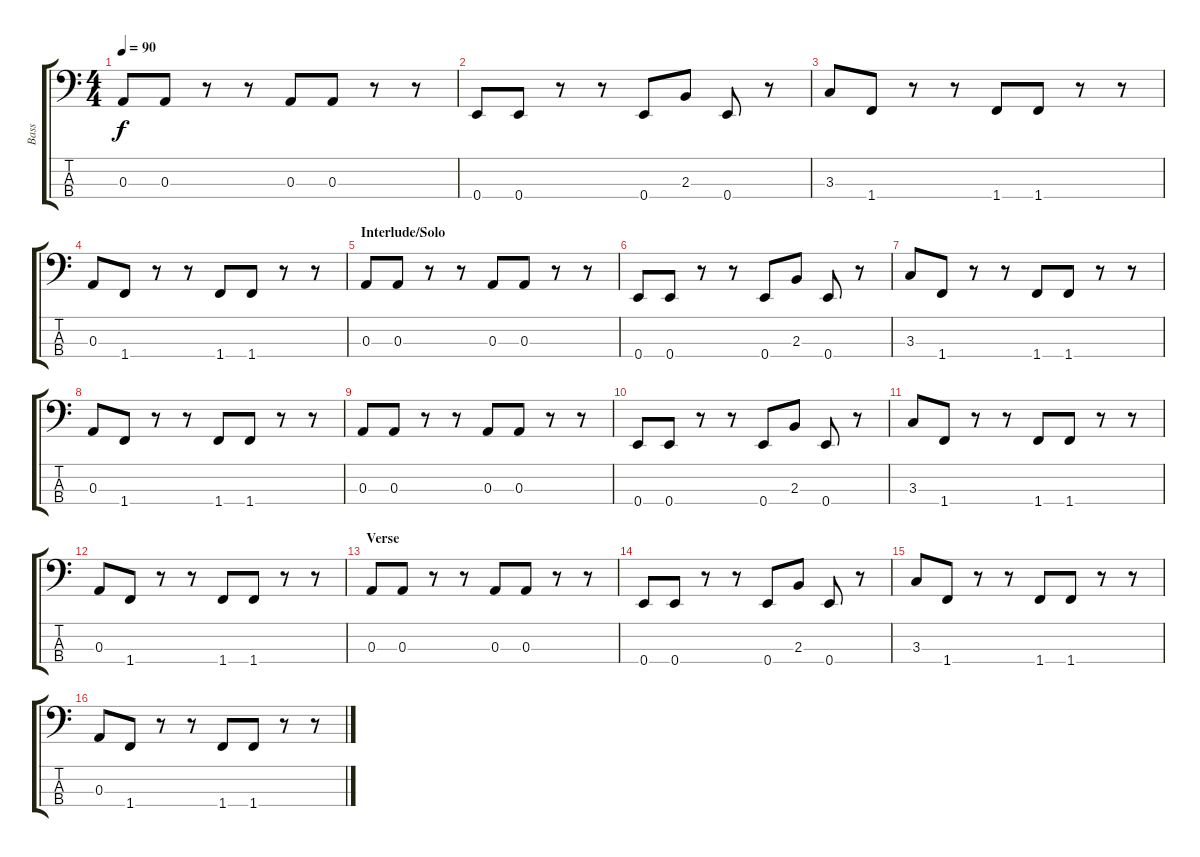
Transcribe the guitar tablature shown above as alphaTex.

\track ("Bass" "Bass") {instrument electricbassfinger}
\staff {score tabs}
\tuning (G2 D2 A1 E1) {hide}
\ts (4 4)
\tempo 90
\clef f4
\ks c
0.3.8{dy f} 0.3.8 r.8 r.8 0.3.8 0.3.8 r.8 r.8 |
0.4.8 0.4.8 r.8 r.8 0.4.8 2.3.8 0.4.8 r.8 |
3.3.8 1.4.8 r.8 r.8 1.4.8 1.4.8 r.8 r.8 |
0.3.8 1.4.8 r.8 r.8 1.4.8 1.4.8 r.8 r.8 |
\section ("" "Interlude/Solo")
0.3.8 0.3.8 r.8 r.8 0.3.8 0.3.8 r.8 r.8 |
0.4.8 0.4.8 r.8 r.8 0.4.8 2.3.8 0.4.8 r.8 |
3.3.8 1.4.8 r.8 r.8 1.4.8 1.4.8 r.8 r.8 |
0.3.8 1.4.8 r.8 r.8 1.4.8 1.4.8 r.8 r.8 |
0.3.8 0.3.8 r.8 r.8 0.3.8 0.3.8 r.8 r.8 |
0.4.8 0.4.8 r.8 r.8 0.4.8 2.3.8 0.4.8 r.8 |
3.3.8 1.4.8 r.8 r.8 1.4.8 1.4.8 r.8 r.8 |
0.3.8 1.4.8 r.8 r.8 1.4.8 1.4.8 r.8 r.8 |
\section ("" "Verse")
0.3.8 0.3.8 r.8 r.8 0.3.8 0.3.8 r.8 r.8 |
0.4.8 0.4.8 r.8 r.8 0.4.8 2.3.8 0.4.8 r.8 |
3.3.8 1.4.8 r.8 r.8 1.4.8 1.4.8 r.8 r.8 |
0.3.8 1.4.8 r.8 r.8 1.4.8 1.4.8 r.8 r.8
